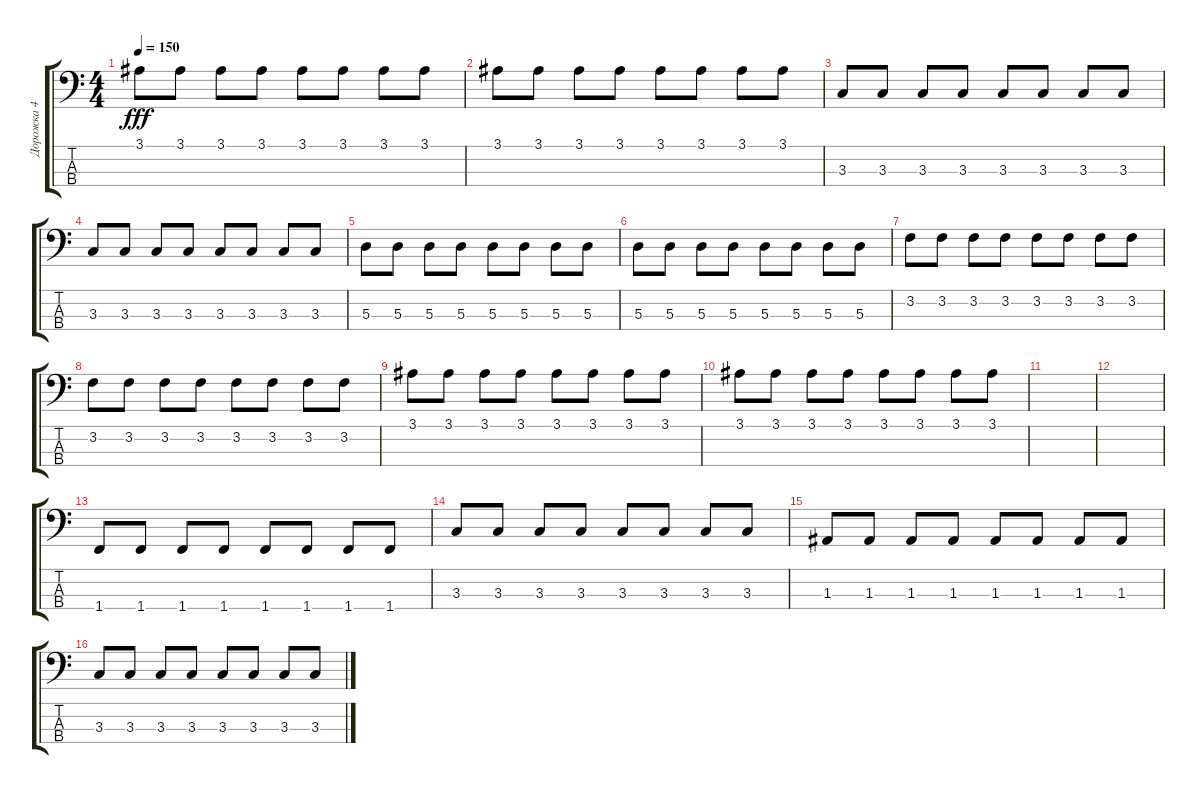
\track ("Дорожка 4" "Дорожка 4") {instrument electricbassfinger}
\staff {score tabs}
\tuning (G2 D2 A1 E1) {hide}
\ts (4 4)
\tempo 150
\clef f4
\ks c
3.1.8{dy fff} 3.1.8 3.1.8 3.1.8 3.1.8 3.1.8 3.1.8 3.1.8 |
3.1.8 3.1.8 3.1.8 3.1.8 3.1.8 3.1.8 3.1.8 3.1.8 |
3.3.8 3.3.8 3.3.8 3.3.8 3.3.8 3.3.8 3.3.8 3.3.8 |
3.3.8 3.3.8 3.3.8 3.3.8 3.3.8 3.3.8 3.3.8 3.3.8 |
5.3.8 5.3.8 5.3.8 5.3.8 5.3.8 5.3.8 5.3.8 5.3.8 |
5.3.8 5.3.8 5.3.8 5.3.8 5.3.8 5.3.8 5.3.8 5.3.8 |
3.2.8 3.2.8 3.2.8 3.2.8 3.2.8 3.2.8 3.2.8 3.2.8 |
3.2.8 3.2.8 3.2.8 3.2.8 3.2.8 3.2.8 3.2.8 3.2.8 |
3.1.8 3.1.8 3.1.8 3.1.8 3.1.8 3.1.8 3.1.8 3.1.8 |
3.1.8 3.1.8 3.1.8 3.1.8 3.1.8 3.1.8 3.1.8 3.1.8 |
|
|
1.4.8 1.4.8 1.4.8 1.4.8 1.4.8 1.4.8 1.4.8 1.4.8 |
3.3.8 3.3.8 3.3.8 3.3.8 3.3.8 3.3.8 3.3.8 3.3.8 |
1.3.8 1.3.8 1.3.8 1.3.8 1.3.8 1.3.8 1.3.8 1.3.8 |
3.3.8 3.3.8 3.3.8 3.3.8 3.3.8 3.3.8 3.3.8 3.3.8
